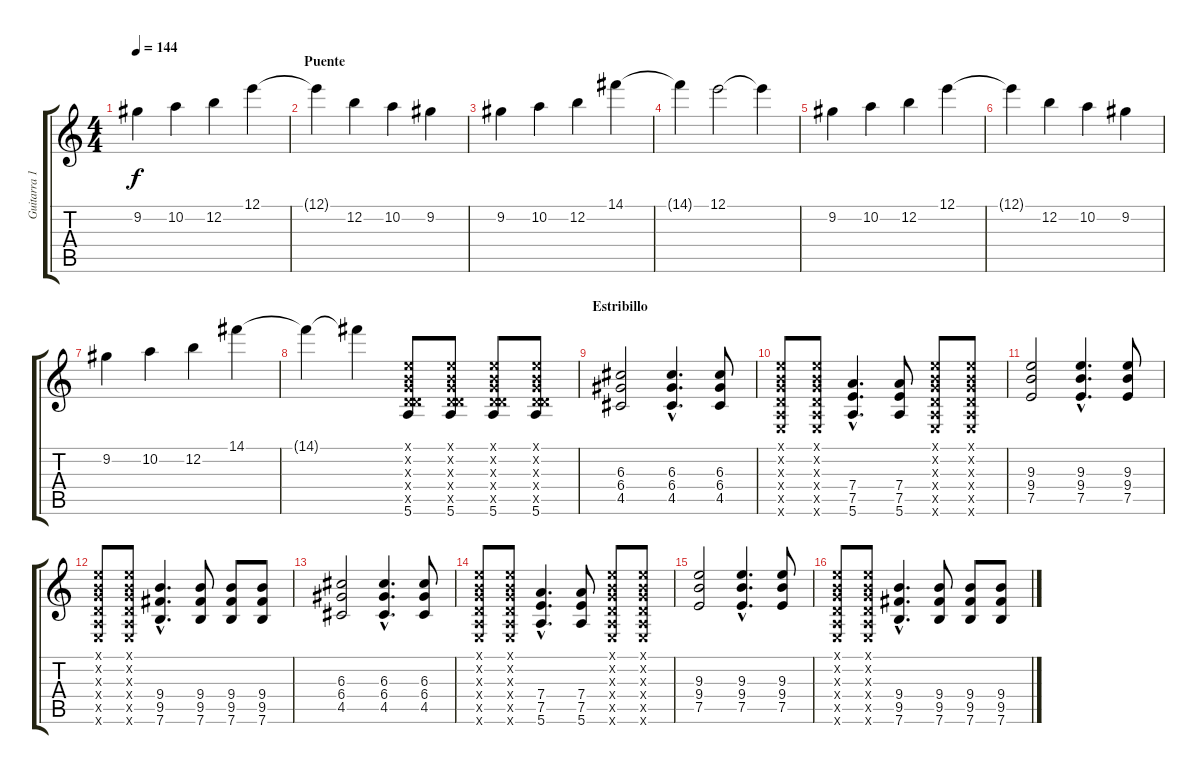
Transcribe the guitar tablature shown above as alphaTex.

\track ("Guitarra 1 (Evan)" "Guitarra 1") {instrument distortionguitar}
\staff {score tabs}
\tuning (E4 B3 G3 D3 A2 E2) {hide}
\ts (4 4)
\tempo 144
\clef g2
\ks c
9.2.4{dy f volume 16 instrument electricguitarjazz} 10.2.4 12.2.4 12.1.4 |
\section ("" "Puente")
12.1{t}.4 12.2.4 10.2.4 9.2.4 |
9.2.4 10.2.4 12.2.4 14.1.4 |
14.1{t}.4 12.1.2 12.1{t}.4 |
9.2.4{volume 16 instrument electricguitarjazz} 10.2.4 12.2.4 12.1.4 |
12.1{t}.4 12.2.4 10.2.4 9.2.4 |
9.2.4 10.2.4 12.2.4 14.1.4 |
14.1{t}.4 14.1{t}.4 (0.1{x} 0.2{x} 0.3{x} 0.4{x} 5.5{x} 5.6).8{balance 16 instrument guitarharmonics} (0.1{x} 0.2{x} 0.3{x} 0.4{x} 5.5{x} 5.6).8 (0.1{x} 0.2{x} 0.3{x} 0.4{x} 5.5{x} 5.6).8 (0.1{x} 0.2{x} 0.3{x} 0.4{x} 5.5{x} 5.6).8 |
\section ("" "Estribillo")
(6.3 6.4 4.5).2{instrument distortionguitar} (6.3{hac} 6.4{hac} 4.5{hac}).4{d} (6.3 6.4 4.5).8 |
(0.1{x} 0.2{x} 0.3{x} 0.4{x} 0.5{x} 0.6{x}).8 (0.1{x} 0.2{x} 0.3{x} 0.4{x} 0.5{x} 0.6{x}).8 (7.4{hac} 7.5{hac} 5.6{hac}).4{d} (7.4 7.5 5.6).8 (0.1{x} 0.2{x} 0.3{x} 0.4{x} 0.5{x} 0.6{x}).8 (0.1{x} 0.2{x} 0.3{x} 0.4{x} 0.5{x} 0.6{x}).8 |
(9.3 9.4 7.5).2 (9.3{hac} 9.4{hac} 7.5{hac}).4{d} (9.3 9.4 7.5).8 |
(0.1{x} 0.2{x} 0.3{x} 0.4{x} 0.5{x} 0.6{x}).8 (0.1{x} 0.2{x} 0.3{x} 0.4{x} 0.5{x} 0.6{x}).8 (9.4{hac} 9.5{hac} 7.6{hac}).4{d} (9.4 9.5 7.6).8 (9.4 9.5 7.6).8 (9.4 9.5 7.6).8 |
(6.3 6.4 4.5).2 (6.3{hac} 6.4{hac} 4.5{hac}).4{d} (6.3 6.4 4.5).8 |
(0.1{x} 0.2{x} 0.3{x} 0.4{x} 0.5{x} 0.6{x}).8 (0.1{x} 0.2{x} 0.3{x} 0.4{x} 0.5{x} 0.6{x}).8 (7.4{hac} 7.5{hac} 5.6{hac}).4{d} (7.4 7.5 5.6).8 (0.1{x} 0.2{x} 0.3{x} 0.4{x} 0.5{x} 0.6{x}).8 (0.1{x} 0.2{x} 0.3{x} 0.4{x} 0.5{x} 0.6{x}).8 |
(9.3 9.4 7.5).2 (9.3{hac} 9.4{hac} 7.5{hac}).4{d} (9.3 9.4 7.5).8 |
(0.1{x} 0.2{x} 0.3{x} 0.4{x} 0.5{x} 0.6{x}).8 (0.1{x} 0.2{x} 0.3{x} 0.4{x} 0.5{x} 0.6{x}).8 (9.4{hac} 9.5{hac} 7.6{hac}).4{d} (9.4 9.5 7.6).8 (9.4 9.5 7.6).8 (9.4 9.5 7.6).8
